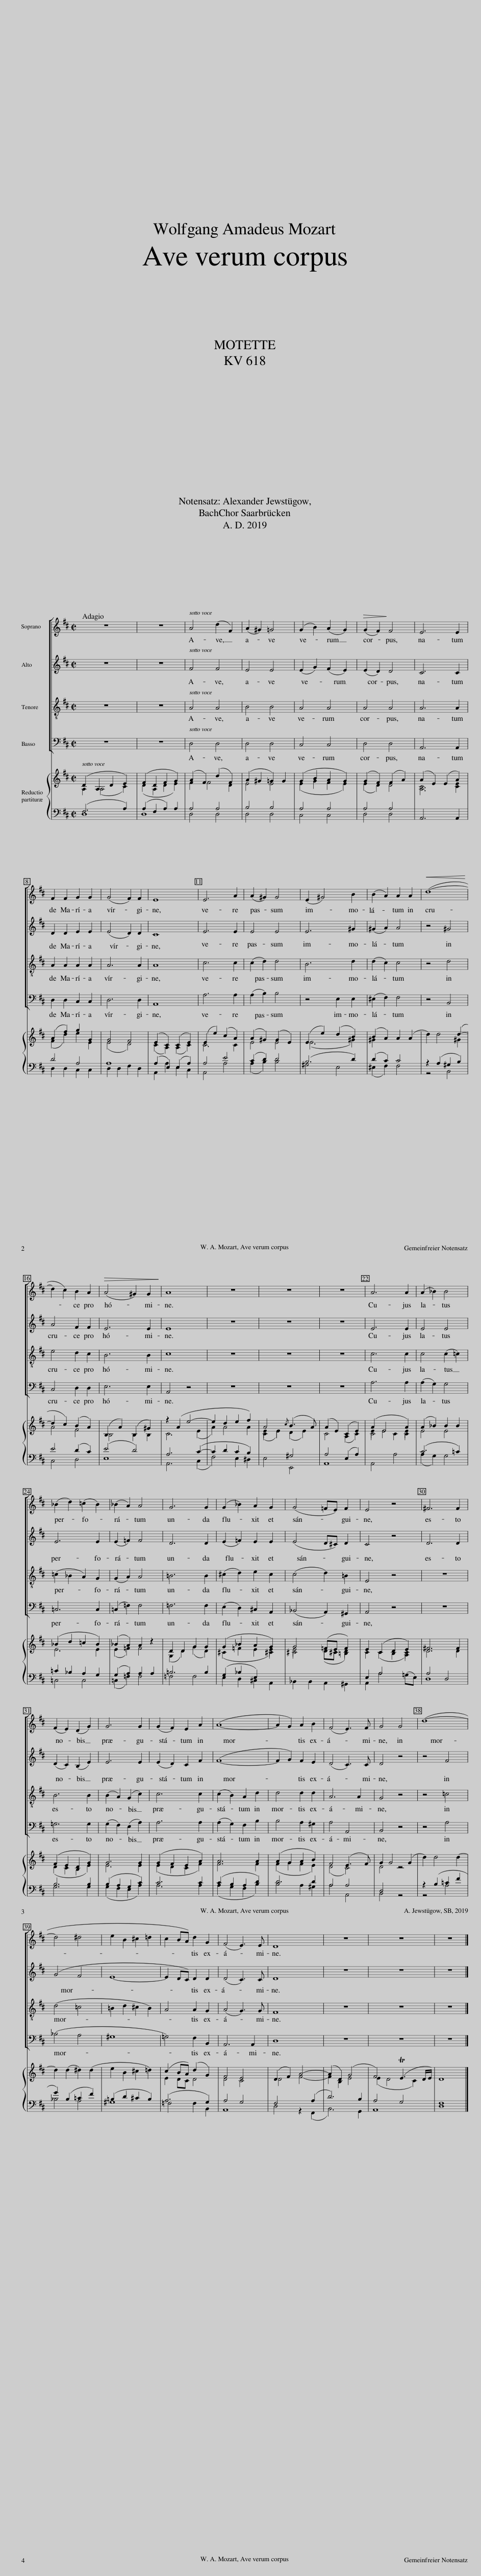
X:1
%%score [ 1 2 3 4 ] { ( 5 6 ) | ( 7 8 ) }
L:1/8
Q:1/4=82
M:2/2
I:linebreak $
K:D
V:1 treble
V:2 treble
V:3 treble-8
V:4 bass
V:5 treble
V:6 treble
V:7 bass
V:8 bass
V:1
 z8 | z8 |!p! A4!<(! (d2 F2)!<)! |!mp! (A2 ^G2) =G4 | (G2 B2) (A2 G2) | %5
!>(! (G2 F2)!>)!!p! F4 | E6 E2 |$ F2 F2 G2 G2 | (G4 F2) F2 | E8 | %10
 E6 A2 | (A2 ^G2) G4 | (E2 ^G4) B2 | (B2 A2) A2 A2 |!<(! (d8-!<)! |$ %15
 d2 c2) B2 A2 |!>(! (A4 ^G2) G2!>)! | A8 | z8 | z8 | %20
 z8 | A6 A2 | (A2 _B2) B4 |$ (_B2 d2) (=c2 B2) | (_B2 A2) A4 | %25
 G6 G2 | (G2 _B2) A2 G2 | (G4 =FE) F2 | E4 z4 | ^F6 F2 |$ %30
 (F2 E2) (D2 G2) | G6 G2 | (G2 F2) E2 A2 | (A8- | A2 G2) A2 B2 | %35
 (F4 E3) F | G4 G4 | (d8- |$ d4 ^d4 | e2 B2 ^c2 =d2 | %40
 c2 BA) d2 G2 | (F4 E3) E | D8 | z8 | z8 | %45
 z8 |] %46
V:2
 z8 | z8 |!p! F4!<(! F4 | E4!<)!!mp! E4 | (E2 G2) (F2!>(! E2) | %5
 (E2 D2)!>)!!p! D4 | C6 C2 |$ D2 D2 E2 E2 | (E4 D2) D2 | C8 | %10
 E6 E2 | E4 E4 | E6 ^G2 | (^G2 A2) A4 | z4 ^G4 |$ %15
 A4 F2 F2 | E6 E2 | E8 | z8 | z8 | %20
 z8 | E6 E2 | E4 E4 |$ E6 E2 | (E2 =F2) F4 | %25
 D6 D2 | (E2 =F2) E2 E2 | (E4 D^C) D2 | C4 z4 | D6 D2 |$ %30
 (D2 C2) (B,2 E2) | E6 E2 | (E2 D2) C2 F2 | (F8- | F2 G2) F2 E2 | %35
 (D4 C3) C | D4 z4 | z4 F4 |$ (G4 F4 | E8- | %40
 E2 DC) D2 D2 | (D4 C3) C | D8 | z8 | z8 | %45
 z8 |] %46
V:3
 z8 | z8 |!p! A4!<(! A4 | B4!<)!!mp! B4 | A4!>(! A4 | %5
 A4!>)!!p! A4 | A6 A2 |$ A2 A2 A2 A2 | A6 A2 | A8 | %10
 c6 c2 | (c2 d2) d4 | B6 d2 | (d2 c2) c4 | z4 d4 |$ %15
 e4 d2 c2 | B6 B2 | c8 | z8 | z8 | %20
 z8 | c6 c2 | c4 (c2 =c2) |$ (=c2 _B2 A2) G2 | (G2 A2) A4 | %25
 =B6 B2 | (^c2 d2) e2 c2 | (c4 d2) =B2 | E4 z4 | z8 |$ %30
 B6 B2 | (B2 A2) (G2 c2) | c6 c2 | (c2 B2) A2 d2 | d4 d2 d2 | %35
 A6 A2 | G4 z4 | z4 =c4 |$ (d4 =c4 | =B2 d2 ^c2 B2) | %40
 A4 A2 G2 | (A4 G3) G | F8 | z8 | z8 | %45
 z8 |] %46
V:4
 z8 | z8 |!p! D,4 D,4 | D,4 D,4 |!mp! C,4!>(! C,4 | %5
 D,4!>)!!p! D,4 | A,,6 A,,2 |$ D,2 D,2 C,2 C,2 | D,6 D,2 | A,,8 | %10
 A,6 A,2 | (A,2 B,2) B,4 | z4 E,2 E,2 | (^E,2 F,2) F,4 | z4 B,,4 |$ %15
 C,4 D,2 D,2 | E,6 E,2 | A,,4 z4 | z8 | z8 | %20
 z8 | A,6 A,2 | (A,2 G,2) G,4 |$ =C,6 C,2 | (=C,2 =F,2) F,4 | %25
 =F,6 F,2 | (E,2 D,2) ^C,2 A,,2 | (_B,,4 A,,2) ^G,,2 | A,,4 z4 | z8 |$ %30
 =G,6 G,2 | (G,2 F,2) (E,2 A,2) | A,6 A,2 | (A,2 G,2) F,2 B,2 | B,4 A,2 ^G,2 | %35
 A,4 A,,4 | B,,4 z4 | z4 A,4 |$ (_B,4 A,4 | ^G,8 | %40
 =G,4) F,2 B,,2 | A,,6 A,,2 | D,8 | z8 | z8 | %45
 z8 |] %46
V:5
!p! (D2 A,2 D2 E2) | (F2 D2 F2 G2) | (A2 F2) (d2 F2) | (A2 ^G2 =G2) G2 | (G2 B2 A2 G2) | %5
 (G2 F2) (F2 A2) | (A2 E2) (E2 A2) |$ (A2 f2) g2 G2 | G4 F4 | (E2 C2) (C2 E2) | %10
 (E2 e2) (c2 A2) | (A2 ^G2) (G2 E2) | (E2 e2) (d2 B2) | (B2 A2) A2 (A2 | d2) d4 (d2- |$ %15
 d2 c2) (B2 A2) | (B,2 A2) (B,2 ^G2) | z2 (A2 e4- | e2 d2 e2 f2) | A4{/c} (B3 A) | %20
 (A2 E2) (C2 E2) | (A2 E4 A2) | (A2 _B2) B2 B2 |$ (_B2 d2 =c2 B2) | (_B2 A2) A2 z2 | %25
 D2 D2 G2 G2 | (G2 _B2 A2 G2) | G4 (=FE F2) | E2 (C2 D2 E2) | ^F6 F2 |$ %30
 (F2 E2 D2 G2) | G6 G2 | (G2 F2 E2 A2) | A6 A2 | (A2 G2 A2 B2) | %35
 F4 (E3 F) | G2 G4 (G2 | d2) d4 d2- |$ d2 (d2 ^d2) (d2 | e2 B2 ^c2 =d2) | %40
 (c2 BA) (d2 G2) | F4 E4 | (D2 F2) A4- | (A2 D2) (G4 | F4) (TE3 D/E/) | %45
 D8 |] %46
V:6
 A,2 (A,4 C2) | (D2 A,2 D2 E2) | F2 F4 D2 | E4 E4 | (E2 G2 F2 E2) | %5
 (E2 D2) D4 | [A,C]6 [CE]2 |$ (F2 d2) e2 E2 | (E4 D4) | (C2 A,2) (A,2 C2) | %10
 C6 C2 | E4 E4 | (E6 ^G2) | ^G2 x6 | x6 ^G2 |$ %15
 A4 F4 | B,4 B,2 B,2 | C6 (E2 | A2) A4 A2 | E2 E2 (D2 E2) | %20
 C4 (A,2 C2) | E2 E4 E2 | E4 E4 |$ E6 E2 | (E2 =F2) F4 | %25
 (G,2 D2) (G2 D2) | (^C2 =F2 E2 E2) | E4 (D^C D2) | C2 (C2 B,2 C2) | D6 D2 |$ %30
 (D2 C2 B,2 E2) | E6 E2 | (E2 D2 C2 F2) | F6 F2 | (F2 G2 F2 E2) | %35
 (D4 C4) | D4 z4 | x8 |$ x8 | x8 | %40
 E2 DC D4 | D4 C4 | D4 F4- | F2 B,2 E4 | (E2 D4 C2) | %45
 x8 |] %46
V:7
 (F,6 A,2) | (A,2 F,2 A,2) A,2 | A,4 A,4 | B,4 B,4 | A,4 A,4 | %5
 A,4 A,4 | A,,6 A,,2 |$ D4 A,4 | A,8 | (A,2 E,2) (E,2 A,2) | %10
 A,4 E4 | (C2 D2) D4 | (B,6 D2) | (D2 C2) C4 | z2 (A,2 ^G,2 B,2) |$ %15
 E4 (D2 C2) | (E4 D4) | A,6 (C2- | C2 D2 C2 B,2) |[I:staff -1] (C2 E2)[I:staff +1] ^G,4 | %20
 A,4 (E,2 A,2) |[I:staff -1] C4 C2 C2 |[I:staff +1] (C6 =C2) |$ =C2 _B,2 A,2 G,2 | (G,2 A,2) A,2 A,2 | %25
 =B,6 B,2 | (G,2 _B,2 E,2)[I:staff -1] ^C2 | ^C4 DC =B,2 |[I:staff +1] E,2 A,4[I:staff -1] A,2 |[I:staff +1] A,4 D,4 |$ %30
 B,6 B,2 | (B,2 A,2 G,2 C2) | C6 C2 | (C2 B,2 A,2 D2) | D6 D2 | %35
 A,4 A,4 | D,4 z4 | z2 (B,2 =C2 F2 |$ G2) (_B,2 =C2 F2) | (=B,2 D2 ^C2 B,2) | %40
 (A,6 G,2) | A,4 G,4 | F,4 z2 (A,2 | D6) B,2 | A,4 G,4 | %45
 F,8 |] %46
V:8
 D,8 | D,8 | D,4 D,4 | D,4 D,4 | C,4 C,4 | %5
 D,4 D,4 | x8 |$ D,2 D,2 C,2 C,2 | D,2 D,2 F,2 D,2 | A,,2 A,2 E,2 C,2 | %10
 A,,4 A,4 | (A,2 B,2) B,4 | ^G,4 E,4 | (^E,2 F,2) F,4 | z4 B,,4 |$ %15
 C,4 D,4 | E,8 | A,,6 (C,2 | F,4) E,2 ^D,2 | E,4 E,,4 | %20
 A,,8 | A,,4 A,4 | (A,2 G,2) G,4 |$ =C,4 C,4 | (=C,2 =F,2) F,4 | %25
 =F,4 F,4 | E,2 D,2 ^C,2 A,,2 | _B,,2 B,,2 A,,2 ^G,,2 | A,,2 A,4 (=G,E,) | D,8 |$ %30
 G,6 G,2 | (G,2 F,2 E,2 A,2) | A,6 A,2 | (A,2 G,2 F,2 B,2) | B,4 A,2 ^G,2 | %35
 A,4 A,,4 | B,,4 x4 | z4 A,4 |$ _B,4 A,4 | ^G,8 | %40
 =G,4 F,2 B,,2 | A,,8 | D,4 x2 (F,,2 | B,,6) G,,2 | A,,8 | %45
 D,8 |] %46
